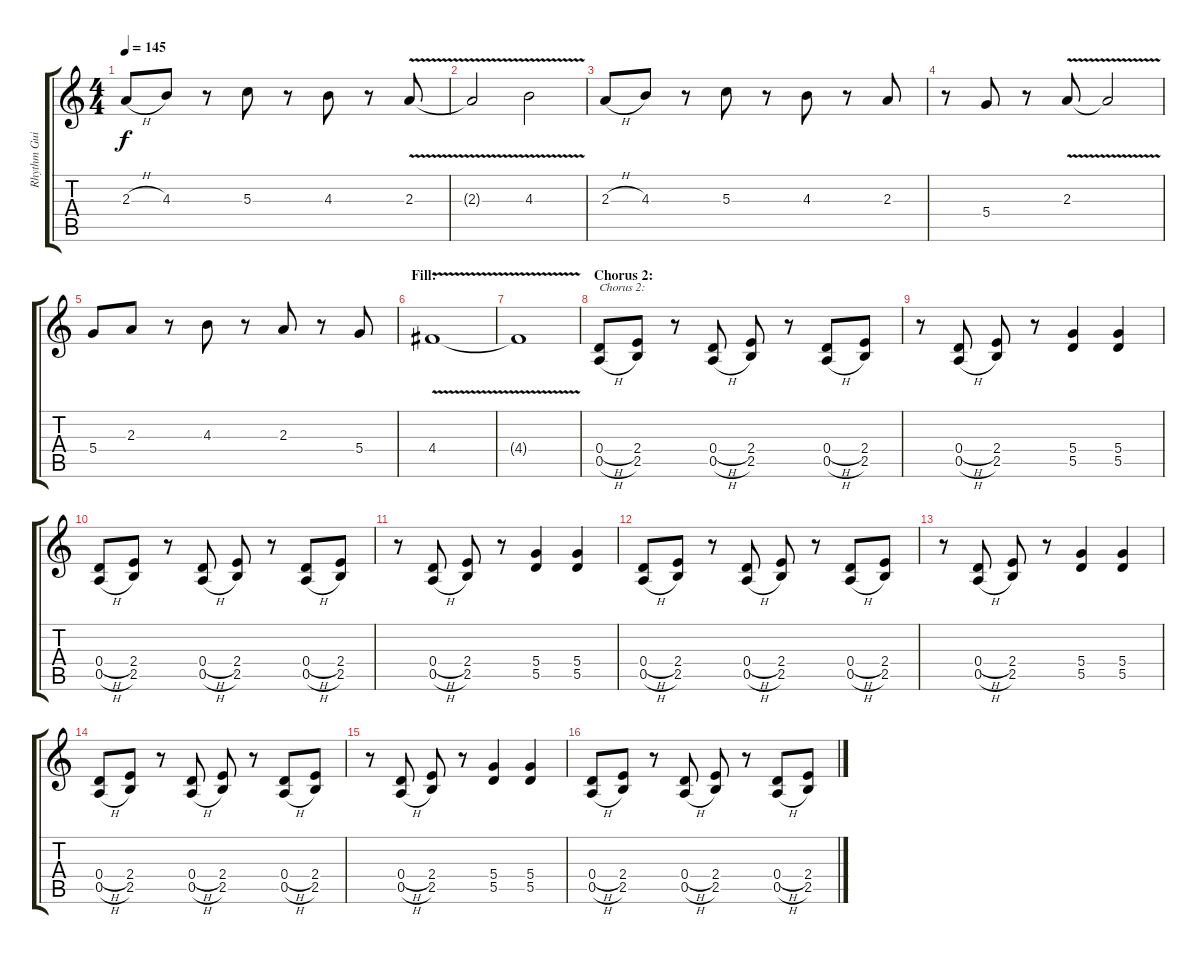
\track ("Rhythm Guitar 2" "Rhythm Gui") {instrument distortionguitar}
\staff {score tabs}
\tuning (E4 B3 G3 D3 A2 E2) {hide}
\ts (4 4)
\tempo 145
\clef g2
\ks c
2.3{h}.8{dy f} 4.3.8 r.8 5.3.8 r.8 4.3.8 r.8 2.3{v}.8 |
2.3{t}.2 4.3{v}.2 |
2.3{h}.8 4.3.8 r.8 5.3.8 r.8 4.3.8 r.8 2.3.8 |
r.8 5.4.8 r.8 2.3{v}.8 2.3{t}.2 |
5.4.8 2.3.8 r.8 4.3.8 r.8 2.3.8 r.8 5.4.8 |
\section ("" "Fill:")
4.4{v}.1 |
4.4{t}.1 |
\section ("" "Chorus 2:")
(0.4{h} 0.5{h}).8{txt "Chorus 2:"} (2.4 2.5).8 r.8 (0.4{h} 0.5{h}).8 (2.4 2.5).8 r.8 (0.4{h} 0.5{h}).8 (2.4 2.5).8 |
r.8 (0.4{h} 0.5{h}).8 (2.4 2.5).8 r.8 (5.4 5.5).4 (5.4 5.5).4 |
(0.4{h} 0.5{h}).8 (2.4 2.5).8 r.8 (0.4{h} 0.5{h}).8 (2.4 2.5).8 r.8 (0.4{h} 0.5{h}).8 (2.4 2.5).8 |
r.8 (0.4{h} 0.5{h}).8 (2.4 2.5).8 r.8 (5.4 5.5).4 (5.4 5.5).4 |
(0.4{h} 0.5{h}).8 (2.4 2.5).8 r.8 (0.4{h} 0.5{h}).8 (2.4 2.5).8 r.8 (0.4{h} 0.5{h}).8 (2.4 2.5).8 |
r.8 (0.4{h} 0.5{h}).8 (2.4 2.5).8 r.8 (5.4 5.5).4 (5.4 5.5).4 |
(0.4{h} 0.5{h}).8 (2.4 2.5).8 r.8 (0.4{h} 0.5{h}).8 (2.4 2.5).8 r.8 (0.4{h} 0.5{h}).8 (2.4 2.5).8 |
r.8 (0.4{h} 0.5{h}).8 (2.4 2.5).8 r.8 (5.4 5.5).4 (5.4 5.5).4 |
(0.4{h} 0.5{h}).8 (2.4 2.5).8 r.8 (0.4{h} 0.5{h}).8 (2.4 2.5).8 r.8 (0.4{h} 0.5{h}).8 (2.4 2.5).8
